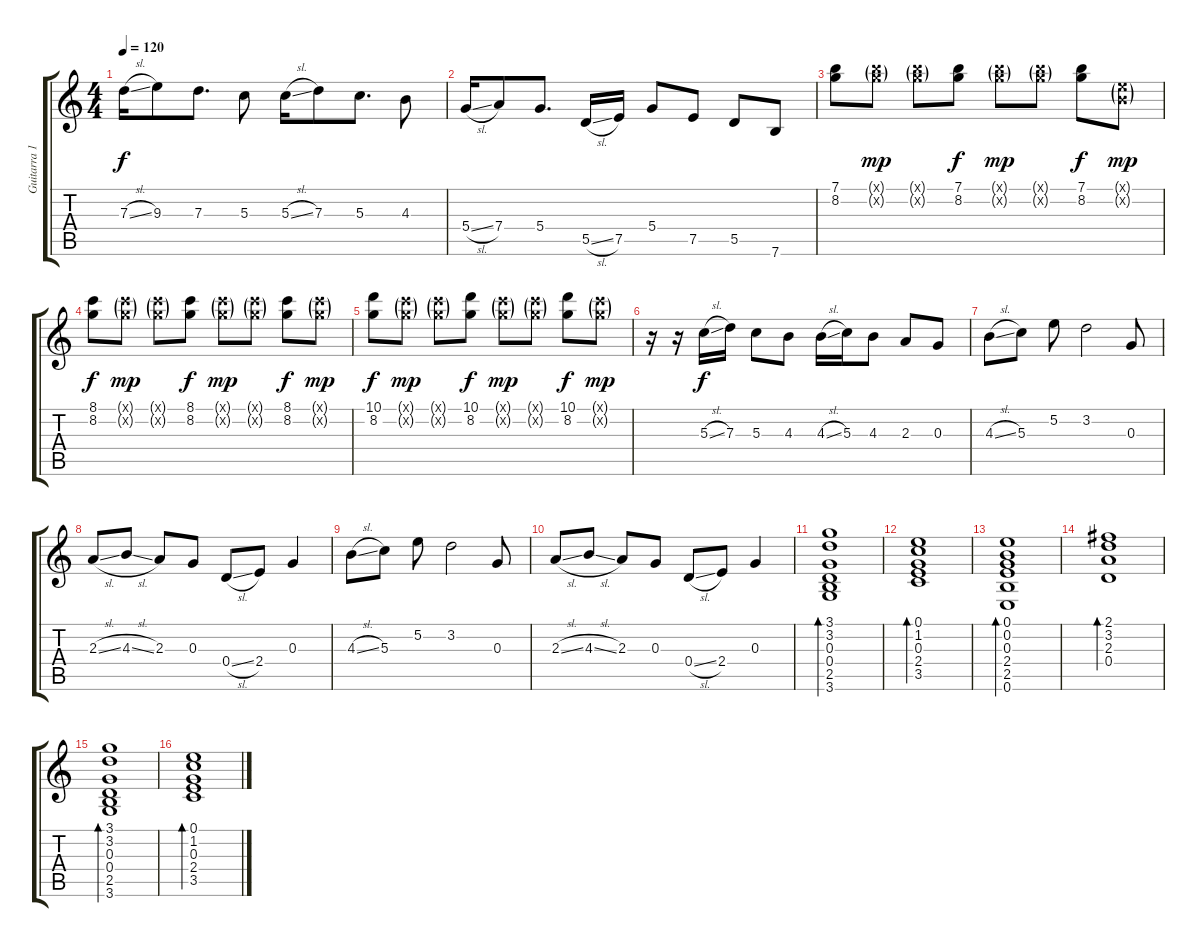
\track ("Guitarra 1(requinto)" "Guitarra 1") {instrument acousticguitarsteel}
\staff {score tabs}
\tuning (E4 B3 G3 D3 A2 E2) {hide}
\ts (4 4)
\tempo 120
\clef g2
\ks c
7.3{sl}.16{dy f} 9.3.8 7.3.8{d} 5.3.8 5.3{sl}.16 7.3.8 5.3.8{d} 4.3.8 |
5.4{sl}.16 7.4.8 5.4.8{d} 5.5{sl}.16 7.5.16 5.4.8 7.5.8 5.5.8 7.6.8 |
(7.1 8.2).8 (7.1{g x} 8.2{g x}).8{dy mp} (7.1{g x} 8.2{g x}).8 (7.1 8.2).8{dy f} (7.1{g x} 8.2{g x}).8{dy mp} (7.1{g x} 8.2{g x}).8 (7.1 8.2).8{dy f} (0.1{g x} 0.2{g x}).8{dy mp} |
(8.1 8.2).8{dy f} (8.1{g x} 8.2{g x}).8{dy mp} (8.1{g x} 8.2{g x}).8 (8.1 8.2).8{dy f} (8.1{g x} 8.2{g x}).8{dy mp} (8.1{g x} 8.2{g x}).8 (8.1 8.2).8{dy f} (8.1{g x} 8.2{g x}).8{dy mp} |
(10.1 8.2).8{dy f} (8.1{g x} 8.2{g x}).8{dy mp} (8.1{g x} 8.2{g x}).8 (10.1 8.2).8{dy f} (8.1{g x} 8.2{g x}).8{dy mp} (8.1{g x} 8.2{g x}).8 (10.1 8.2).8{dy f} (8.1{g x} 8.2{g x}).8{dy mp} |
r.16 r.16 5.3{sl}.16{dy f} 7.3.16 5.3.8 4.3.8 4.3{sl}.16 5.3.16 4.3.8 2.3.8 0.3.8 |
4.3{sl}.8 5.3.8 5.2.8 3.2.2 0.3.8 |
2.3{sl}.8 4.3{sl}.8 2.3.8 0.3.8 0.4{sl}.8 2.4.8 0.3.4 |
4.3{sl}.8 5.3.8 5.2.8 3.2.2 0.3.8 |
2.3{sl}.8 4.3{sl}.8 2.3.8 0.3.8 0.4{sl}.8 2.4.8 0.3.4 |
(3.1 3.2 0.3 0.4 2.5 3.6).1{bd 240 volume 8} |
(0.1 1.2 0.3 2.4 3.5).1{bd 240} |
(0.1 0.2 0.3 2.4 2.5 0.6).1{bd 240} |
(2.1 3.2 2.3 0.4).1{bd 240} |
(3.1 3.2 0.3 0.4 2.5 3.6).1{bd 240} |
(0.1 1.2 0.3 2.4 3.5).1{bd 240}
